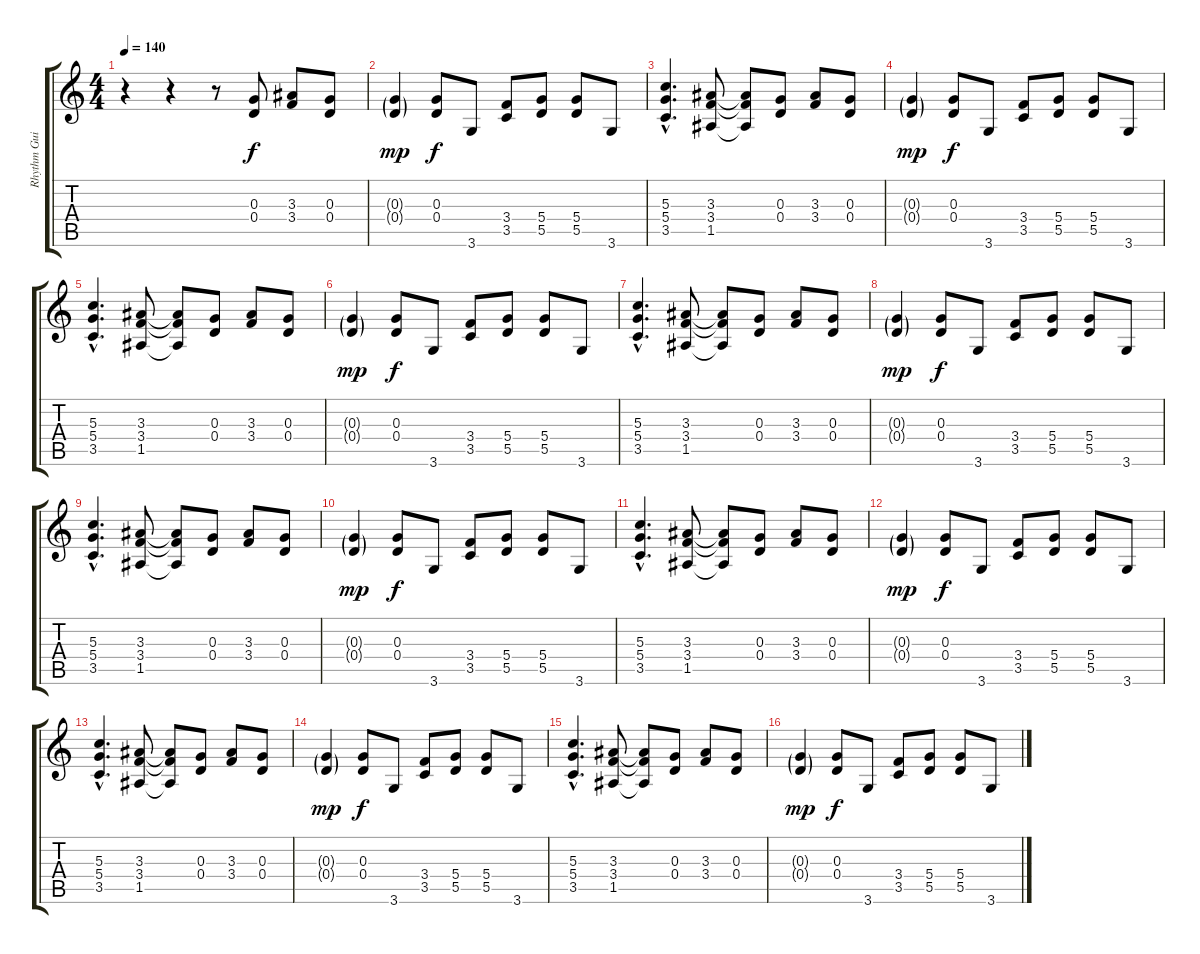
\track ("Rhythm Guitar: Izzy" "Rhythm Gui") {instrument overdrivenguitar}
\staff {score tabs}
\tuning (E4 B3 G3 D3 A2 E2) {hide}
\ts (4 4)
\tempo 140
\clef g2
\ks c
r.4{dy f instrument overdrivenguitar} r.4 r.8 (0.3 0.4).8 (3.3 3.4).8 (0.3 0.4).8 |
(0.3{g} 0.4{g}).4{dy mp} (0.3 0.4).8{dy f} 3.6.8 (3.4 3.5).8 (5.4 5.5).8 (5.4 5.5).8 3.6.8 |
(5.3{hac} 5.4{hac} 3.5{hac}).4{d} (3.3 3.4 1.5).8 (3.3{t} 3.4{t} 1.5{t}).8 (0.3 0.4).8 (3.3 3.4).8 (0.3 0.4).8 |
(0.3{g} 0.4{g}).4{dy mp} (0.3 0.4).8{dy f} 3.6.8 (3.4 3.5).8 (5.4 5.5).8 (5.4 5.5).8 3.6.8 |
(5.3{hac} 5.4{hac} 3.5{hac}).4{d} (3.3 3.4 1.5).8 (3.3{t} 3.4{t} 1.5{t}).8 (0.3 0.4).8 (3.3 3.4).8 (0.3 0.4).8 |
(0.3{g} 0.4{g}).4{dy mp} (0.3 0.4).8{dy f} 3.6.8 (3.4 3.5).8 (5.4 5.5).8 (5.4 5.5).8 3.6.8 |
(5.3{hac} 5.4{hac} 3.5{hac}).4{d} (3.3 3.4 1.5).8 (3.3{t} 3.4{t} 1.5{t}).8 (0.3 0.4).8 (3.3 3.4).8 (0.3 0.4).8 |
(0.3{g} 0.4{g}).4{dy mp} (0.3 0.4).8{dy f} 3.6.8 (3.4 3.5).8 (5.4 5.5).8 (5.4 5.5).8 3.6.8 |
(5.3{hac} 5.4{hac} 3.5{hac}).4{d} (3.3 3.4 1.5).8 (3.3{t} 3.4{t} 1.5{t}).8 (0.3 0.4).8 (3.3 3.4).8 (0.3 0.4).8 |
(0.3{g} 0.4{g}).4{dy mp} (0.3 0.4).8{dy f} 3.6.8 (3.4 3.5).8 (5.4 5.5).8 (5.4 5.5).8 3.6.8 |
(5.3{hac} 5.4{hac} 3.5{hac}).4{d} (3.3 3.4 1.5).8 (3.3{t} 3.4{t} 1.5{t}).8 (0.3 0.4).8 (3.3 3.4).8 (0.3 0.4).8 |
(0.3{g} 0.4{g}).4{dy mp} (0.3 0.4).8{dy f} 3.6.8 (3.4 3.5).8 (5.4 5.5).8 (5.4 5.5).8 3.6.8 |
(5.3{hac} 5.4{hac} 3.5{hac}).4{d} (3.3 3.4 1.5).8 (3.3{t} 3.4{t} 1.5{t}).8 (0.3 0.4).8 (3.3 3.4).8 (0.3 0.4).8 |
(0.3{g} 0.4{g}).4{dy mp} (0.3 0.4).8{dy f} 3.6.8 (3.4 3.5).8 (5.4 5.5).8 (5.4 5.5).8 3.6.8 |
(5.3{hac} 5.4{hac} 3.5{hac}).4{d} (3.3 3.4 1.5).8 (3.3{t} 3.4{t} 1.5{t}).8 (0.3 0.4).8 (3.3 3.4).8 (0.3 0.4).8 |
(0.3{g} 0.4{g}).4{dy mp} (0.3 0.4).8{dy f} 3.6.8 (3.4 3.5).8 (5.4 5.5).8 (5.4 5.5).8 3.6.8
